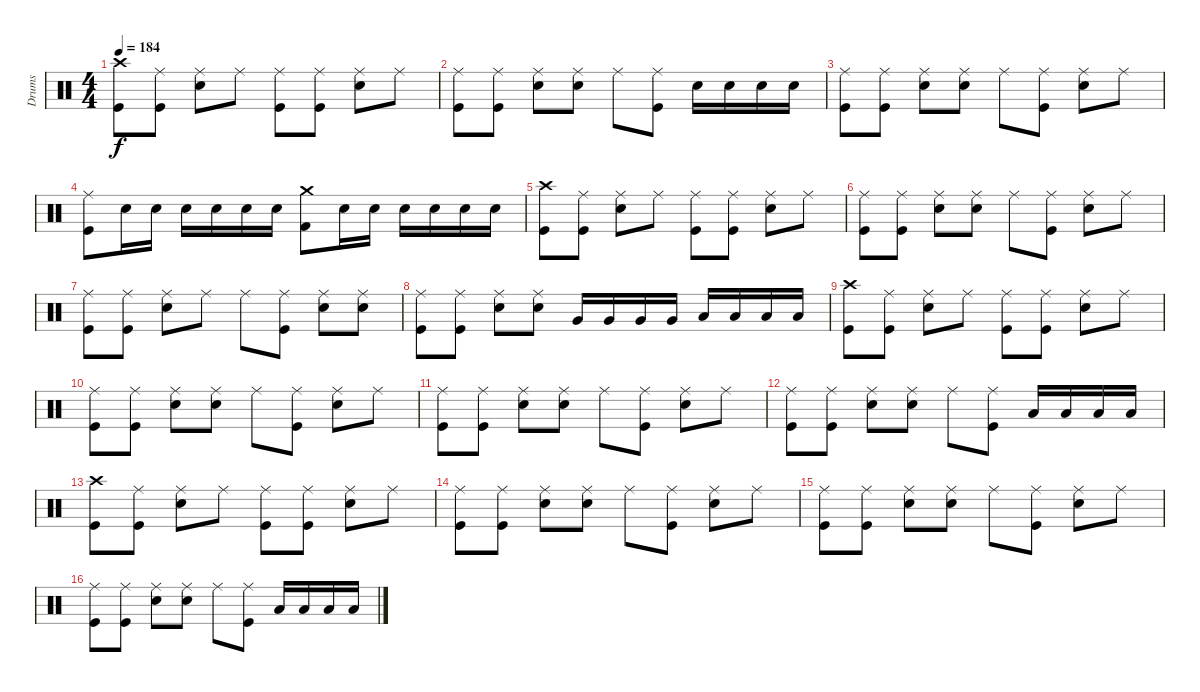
\track ("Drums" "Drums") {instrument percussion}
\staff {score}
\articulation defaults
\ts (4 4)
\tempo 184
\clef neutral
\ks c
("Crash high (hit)" "Kick (hit)").8{dy f} ("Ride (middle)" "Kick (hit)").8 ("Ride (middle)" "Snare (hit) 2").8 "Ride (middle)".8 ("Ride (middle)" "Kick (hit)").8 ("Ride (middle)" "Kick (hit)").8 ("Ride (middle)" "Snare (hit) 2").8 "Ride (middle)".8 |
("Ride (middle)" "Kick (hit)").8 ("Ride (middle)" "Kick (hit)").8 ("Ride (middle)" "Snare (hit) 2").8 ("Ride (middle)" "Snare (hit) 2").8 "Ride (middle)".8 ("Ride (middle)" "Kick (hit)").8 "Snare (hit) 2".16 "Snare (hit) 2".16 "Snare (hit) 2".16 "Snare (hit) 2".16 |
("Ride (middle)" "Kick (hit)").8 ("Ride (middle)" "Kick (hit)").8 ("Ride (middle)" "Snare (hit) 2").8 ("Ride (middle)" "Snare (hit) 2").8 "Ride (middle)".8 ("Ride (middle)" "Kick (hit)").8 ("Ride (middle)" "Snare (hit) 2").8 "Ride (middle)".8 |
("Ride (middle)" "Kick (hit)").8 "Snare (hit) 2".16 "Snare (hit) 2".16 "Snare (hit) 2".16 "Snare (hit) 2".16 "Snare (hit) 2".16 "Snare (hit) 2".16 ("Crash medium (hit)" "Kick (hit) 2").8 "Snare (hit) 2".16 "Snare (hit) 2".16 "Snare (hit) 2".16 "Snare (hit) 2".16 "Snare (hit) 2".16 "Snare (hit) 2".16 |
("Crash high (hit)" "Kick (hit)").8 ("Ride (middle)" "Kick (hit)").8 ("Ride (middle)" "Snare (hit) 2").8 "Ride (middle)".8 ("Ride (middle)" "Kick (hit)").8 ("Ride (middle)" "Kick (hit)").8 ("Ride (middle)" "Snare (hit) 2").8 "Ride (middle)".8 |
("Ride (middle)" "Kick (hit)").8 ("Ride (middle)" "Kick (hit)").8 ("Ride (middle)" "Snare (hit) 2").8 ("Ride (middle)" "Snare (hit) 2").8 "Ride (middle)".8 ("Ride (middle)" "Kick (hit)").8 ("Ride (middle)" "Snare (hit) 2").8 "Ride (middle)".8 |
("Ride (middle)" "Kick (hit)").8 ("Ride (middle)" "Kick (hit)").8 ("Ride (middle)" "Snare (hit) 2").8 "Ride (middle)".8 "Ride (middle)".8 ("Ride (middle)" "Kick (hit)").8 ("Ride (middle)" "Snare (hit) 2").8 ("Ride (middle)" "Snare (hit) 2").8 |
("Ride (middle)" "Kick (hit)").8 ("Ride (middle)" "Kick (hit)").8 ("Ride (middle)" "Snare (hit) 2").8 ("Ride (middle)" "Snare (hit) 2").8 "Very Low Tom (hit)".16 "Very Low Tom (hit)".16 "Very Low Tom (hit)".16 "Very Low Tom (hit)".16 "Low Floor Tom (hit)".16 "Low Floor Tom (hit)".16 "Low Floor Tom (hit)".16 "Low Floor Tom (hit)".16 |
("Crash high (hit)" "Kick (hit)").8 ("Ride (middle)" "Kick (hit)").8 ("Ride (middle)" "Snare (hit) 2").8 "Ride (middle)".8 ("Ride (middle)" "Kick (hit)").8 ("Ride (middle)" "Kick (hit)").8 ("Ride (middle)" "Snare (hit) 2").8 "Ride (middle)".8 |
("Ride (middle)" "Kick (hit)").8 ("Ride (middle)" "Kick (hit)").8 ("Ride (middle)" "Snare (hit) 2").8 ("Ride (middle)" "Snare (hit) 2").8 "Ride (middle)".8 ("Ride (middle)" "Kick (hit)").8 ("Ride (middle)" "Snare (hit) 2").8 "Ride (middle)".8 |
("Ride (middle)" "Kick (hit)").8 ("Ride (middle)" "Kick (hit)").8 ("Ride (middle)" "Snare (hit) 2").8 ("Ride (middle)" "Snare (hit) 2").8 "Ride (middle)".8 ("Ride (middle)" "Kick (hit)").8 ("Ride (middle)" "Snare (hit) 2").8 "Ride (middle)".8 |
("Ride (middle)" "Kick (hit)").8 ("Ride (middle)" "Kick (hit)").8 ("Ride (middle)" "Snare (hit) 2").8 ("Ride (middle)" "Snare (hit) 2").8 "Ride (middle)".8 ("Ride (middle)" "Kick (hit)").8 "Low Floor Tom (hit)".16 "Low Floor Tom (hit)".16 "Low Floor Tom (hit)".16 "Low Floor Tom (hit)".16 |
("Crash high (hit)" "Kick (hit)").8 ("Ride (middle)" "Kick (hit)").8 ("Ride (middle)" "Snare (hit) 2").8 "Ride (middle)".8 ("Ride (middle)" "Kick (hit)").8 ("Ride (middle)" "Kick (hit)").8 ("Ride (middle)" "Snare (hit) 2").8 "Ride (middle)".8 |
("Ride (middle)" "Kick (hit)").8 ("Ride (middle)" "Kick (hit)").8 ("Ride (middle)" "Snare (hit) 2").8 ("Ride (middle)" "Snare (hit) 2").8 "Ride (middle)".8 ("Ride (middle)" "Kick (hit)").8 ("Ride (middle)" "Snare (hit) 2").8 "Ride (middle)".8 |
("Ride (middle)" "Kick (hit)").8 ("Ride (middle)" "Kick (hit)").8 ("Ride (middle)" "Snare (hit) 2").8 ("Ride (middle)" "Snare (hit) 2").8 "Ride (middle)".8 ("Ride (middle)" "Kick (hit)").8 ("Ride (middle)" "Snare (hit) 2").8 "Ride (middle)".8 |
("Ride (middle)" "Kick (hit)").8 ("Ride (middle)" "Kick (hit)").8 ("Ride (middle)" "Snare (hit) 2").8 ("Ride (middle)" "Snare (hit) 2").8 "Ride (middle)".8 ("Ride (middle)" "Kick (hit)").8 "Low Floor Tom (hit)".16 "Low Floor Tom (hit)".16 "Low Floor Tom (hit)".16 "Low Floor Tom (hit)".16
